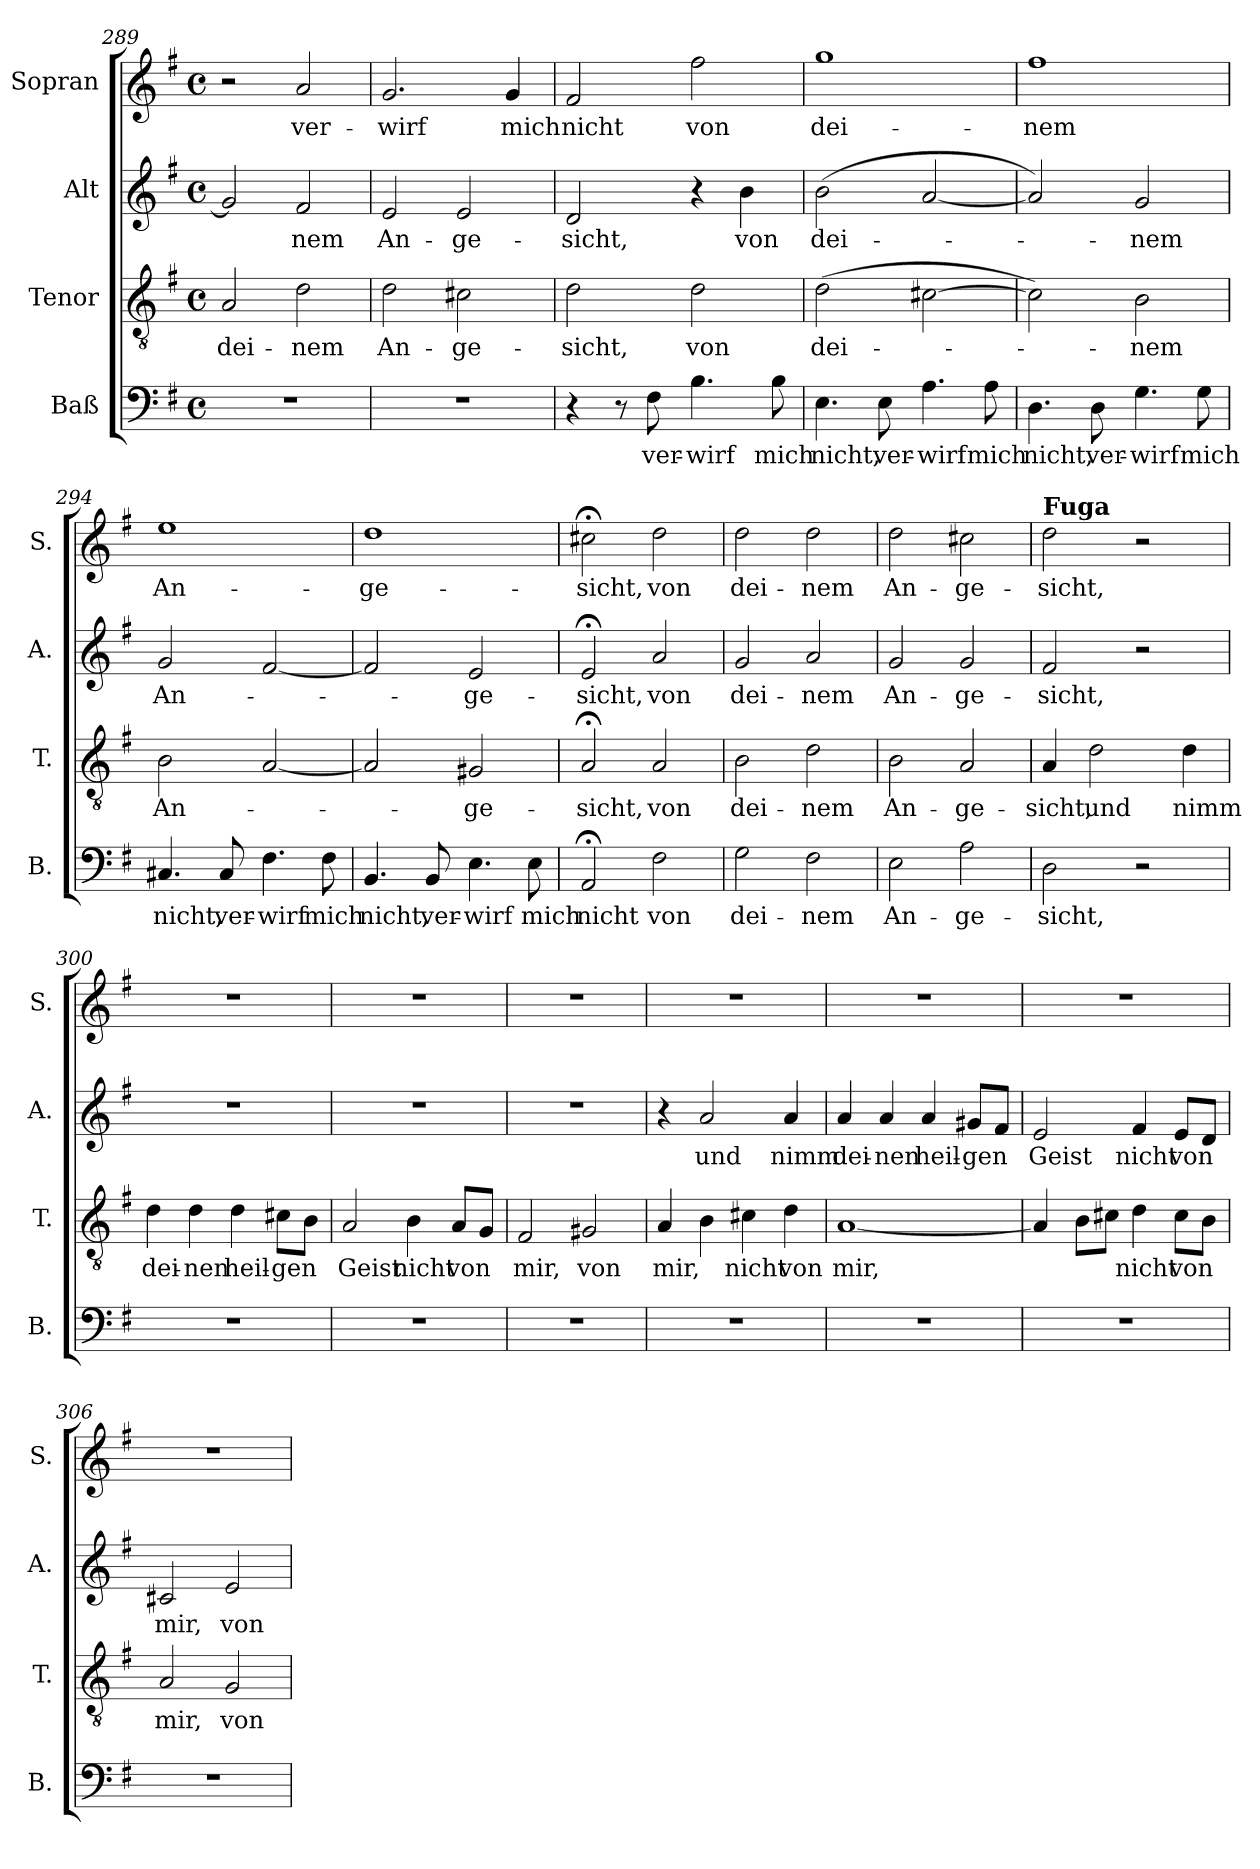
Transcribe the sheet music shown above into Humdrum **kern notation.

**kern	**text	**kern	**text	**kern	**text	**kern	**text
*part4	*part4	*part3	*part3	*part2	*part2	*part1	*part1
*staff4	*staff4	*staff3	*staff3	*staff2	*staff2	*staff1	*staff1
*I"Baß	*	*I"Tenor	*	*I"Alt	*	*I"Sopran	*
*I'B.	*	*I'T.	*	*I'A.	*	*I'S.	*
*clefF4	*	*clefGv2	*	*clefG2	*	*clefG2	*
*k[f#]	*	*k[f#]	*	*k[f#]	*	*k[f#]	*
*G:	*	*G:	*	*G:	*	*G:	*
*M4/4	*	*M4/4	*	*M4/4	*	*M4/4	*
*met(c)	*	*met(c)	*	*met(c)	*	*met(c)	*
=289	=289	=289	=289	=289	=289	=289	=289
!	!	!	!LO:LY:b	!	!	!	!
1r	.	2A/	dei-	2g/]	.	2r	.
!	!	!	!LO:LY:b	!	!LO:LY:b	!	!LO:LY:b
.	.	2d\	-nem	2f#/	-nem	2a/	ver-
=290	=290	=290	=290	=290	=290	=290	=290
!	!	!	!LO:LY:b	!	!LO:LY:b	!	!LO:LY:b
1r	.	2d\	An-	2e/	An-	2.g/	-wirf
!	!	!	!LO:LY:b	!	!LO:LY:b	!	!
.	.	2c#X\	-ge-	2e/	-ge-	.	.
!	!	!	!	!	!	!	!LO:LY:b
.	.	.	.	.	.	4g/	mich
=291	=291	=291	=291	=291	=291	=291	=291
!	!	!	!LO:LY:b	!	!LO:LY:b	!	!LO:LY:b
4r	.	2d\	-sicht,	2d/	-sicht,	2f#/	nicht
8r	.	.	.	.	.	.	.
!	!LO:LY:b	!	!	!	!	!	!
8F#\	ver-	.	.	.	.	.	.
!	!LO:LY:b	!	!LO:LY:b	!	!	!	!LO:LY:b
4.B\	-wirf	2d\	von	4r	.	2ff#\	von
!	!	!	!	!	!LO:LY:b	!	!
.	.	.	.	4b\	von	.	.
!	!LO:LY:b	!	!	!	!	!	!
8B\	mich	.	.	.	.	.	.
!!LO:PB:g=z
=292	=292	=292	=292	=292	=292	=292	=292
!	!LO:LY:b	!	!LO:LY:b	!	!LO:LY:b	!	!LO:LY:b
4.E\	nicht,	(>2d\	dei-	(>2b\	dei-	1gg	dei-
!	!LO:LY:b	!	!	!	!	!	!
8E\	ver-	.	.	.	.	.	.
!	!LO:LY:b	!	!	!	!	!	!
4.A\	-wirf	[2c#X\	.	[2a/	.	.	.
!	!LO:LY:b	!	!	!	!	!	!
8A\	mich	.	.	.	.	.	.
=293	=293	=293	=293	=293	=293	=293	=293
!	!LO:LY:b	!	!	!	!	!	!LO:LY:b
4.D\	nicht,	2c#\])	.	2a/])	.	1ff#	-nem
!	!LO:LY:b	!	!	!	!	!	!
8D\	ver-	.	.	.	.	.	.
!	!LO:LY:b	!	!LO:LY:b	!	!LO:LY:b	!	!
4.G\	-wirf	2B\	-nem	2g/	-nem	.	.
!	!LO:LY:b	!	!	!	!	!	!
8G\	mich	.	.	.	.	.	.
=294	=294	=294	=294	=294	=294	=294	=294
!	!LO:LY:b	!	!LO:LY:b	!	!LO:LY:b	!	!LO:LY:b
4.C#X/	nicht,	2B\	An-	2g/	An-	1ee	An-
!	!LO:LY:b	!	!	!	!	!	!
8C#/	ver-	.	.	.	.	.	.
!	!LO:LY:b	!	!	!	!	!	!
4.F#\	-wirf	[2A/	.	[2f#/	.	.	.
!	!LO:LY:b	!	!	!	!	!	!
8F#\	mich	.	.	.	.	.	.
=295	=295	=295	=295	=295	=295	=295	=295
!	!LO:LY:b	!	!	!	!	!	!LO:LY:b
4.BB/	nicht,	2A/]	.	2f#/]	.	1dd	-ge-
!	!LO:LY:b	!	!	!	!	!	!
8BB/	ver-	.	.	.	.	.	.
!	!LO:LY:b	!	!LO:LY:b	!	!LO:LY:b	!	!
4.E\	-wirf	2G#X/	-ge-	2e/	-ge-	.	.
!	!LO:LY:b	!	!	!	!	!	!
8E\	mich	.	.	.	.	.	.
=296	=296	=296	=296	=296	=296	=296	=296
!	!LO:LY:b	!	!LO:LY:b	!	!LO:LY:b	!	!LO:LY:b
2AA;</	nicht	2A;</	-sicht,	2e;</	-sicht,	2cc#X;<\	-sicht,
!	!LO:LY:b	!	!LO:LY:b	!	!LO:LY:b	!	!LO:LY:b
2F#\	von	2A/	von	2a/	von	2dd\	von
!!LO:LB:g=z
=297	=297	=297	=297	=297	=297	=297	=297
!	!LO:LY:b	!	!LO:LY:b	!	!LO:LY:b	!	!LO:LY:b
2G\	dei-	2B\	dei-	2g/	dei-	2dd\	dei-
!	!LO:LY:b	!	!LO:LY:b	!	!LO:LY:b	!	!LO:LY:b
2F#\	-nem	2d\	-nem	2a/	-nem	2dd\	-nem
=298	=298	=298	=298	=298	=298	=298	=298
!	!LO:LY:b	!	!LO:LY:b	!	!LO:LY:b	!	!LO:LY:b
2E\	An-	2B\	An-	2g/	An-	2dd\	An-
!	!LO:LY:b	!	!LO:LY:b	!	!LO:LY:b	!	!LO:LY:b
2A\	-ge-	2A/	-ge-	2g/	-ge-	2cc#X\	-ge-
=299	=299	=299	=299	=299	=299	=299	=299
!	!	!	!	!	!	!LO:TX:a:B:t=Fuga	!
!	!LO:LY:b	!	!LO:LY:b	!	!LO:LY:b	!	!LO:LY:b
2D\	-sicht,	4A/	-sicht,	2f#/	-sicht,	2dd\	-sicht,
!	!	!	!LO:LY:b	!	!	!	!
.	.	2d\	und	.	.	.	.
2r	.	.	.	2r	.	2r	.
!	!	!	!LO:LY:b	!	!	!	!
.	.	4d\	nimm	.	.	.	.
=300	=300	=300	=300	=300	=300	=300	=300
!	!	!	!LO:LY:b	!	!	!	!
1r	.	4d\	dei-	1r	.	1r	.
!	!	!	!LO:LY:b	!	!	!	!
.	.	4d\	-nen	.	.	.	.
!	!	!	!LO:LY:b	!	!	!	!
.	.	4d\	heil-	.	.	.	.
!	!	!	!LO:LY:b	!	!	!	!
.	.	8c#X\L	-gen	.	.	.	.
.	.	8B\J	.	.	.	.	.
=301	=301	=301	=301	=301	=301	=301	=301
!	!	!	!LO:LY:b	!	!	!	!
1r	.	2A/	Geist	1r	.	1r	.
!	!	!	!LO:LY:b	!	!	!	!
.	.	4B\	nicht	.	.	.	.
!	!	!	!LO:LY:b	!	!	!	!
.	.	8A/L	von	.	.	.	.
.	.	8G/J	.	.	.	.	.
=302	=302	=302	=302	=302	=302	=302	=302
!	!	!	!LO:LY:b	!	!	!	!
1r	.	2F#/	mir,	1r	.	1r	.
!	!	!	!LO:LY:b	!	!	!	!
.	.	2G#X/	von	.	.	.	.
!!LO:LB:g=z
=303	=303	=303	=303	=303	=303	=303	=303
!	!	!	!LO:LY:b	!	!	!	!
1r	.	4A/	mir,	4r	.	1r	.
!	!	!	!	!	!LO:LY:b	!	!
.	.	4B\	.	2a/	und	.	.
!	!	!	!LO:LY:b	!	!	!	!
.	.	4c#X\	nicht	.	.	.	.
!	!	!	!LO:LY:b	!	!LO:LY:b	!	!
.	.	4d\	von	4a/	nimm	.	.
=304	=304	=304	=304	=304	=304	=304	=304
!	!	!	!LO:LY:b	!	!LO:LY:b	!	!
1r	.	[1A	mir,	4a/	dei-	1r	.
!	!	!	!	!	!LO:LY:b	!	!
.	.	.	.	4a/	-nen	.	.
!	!	!	!	!	!LO:LY:b	!	!
.	.	.	.	4a/	heil-	.	.
!	!	!	!	!	!LO:LY:b	!	!
.	.	.	.	8g#X/L	-gen	.	.
.	.	.	.	8f#/J	.	.	.
=305	=305	=305	=305	=305	=305	=305	=305
!	!	!	!	!	!LO:LY:b	!	!
1r	.	4A/]	.	2e/	Geist	1r	.
.	.	8B\L	.	.	.	.	.
.	.	8c#X\J	.	.	.	.	.
!	!	!	!LO:LY:b	!	!LO:LY:b	!	!
.	.	4d\	nicht	4f#/	nicht	.	.
!	!	!	!LO:LY:b	!	!LO:LY:b	!	!
.	.	8c#\L	von	8e/L	von	.	.
.	.	8B\J	.	8d/J	.	.	.
=306	=306	=306	=306	=306	=306	=306	=306
!	!	!	!LO:LY:b	!	!LO:LY:b	!	!
1r	.	2A/	mir,	2c#X/	mir,	1r	.
!	!	!	!LO:LY:b	!	!LO:LY:b	!	!
.	.	2G/	von	2e/	von	.	.
=	=	=	=	=	=	=	=
*-	*-	*-	*-	*-	*-	*-	*-
